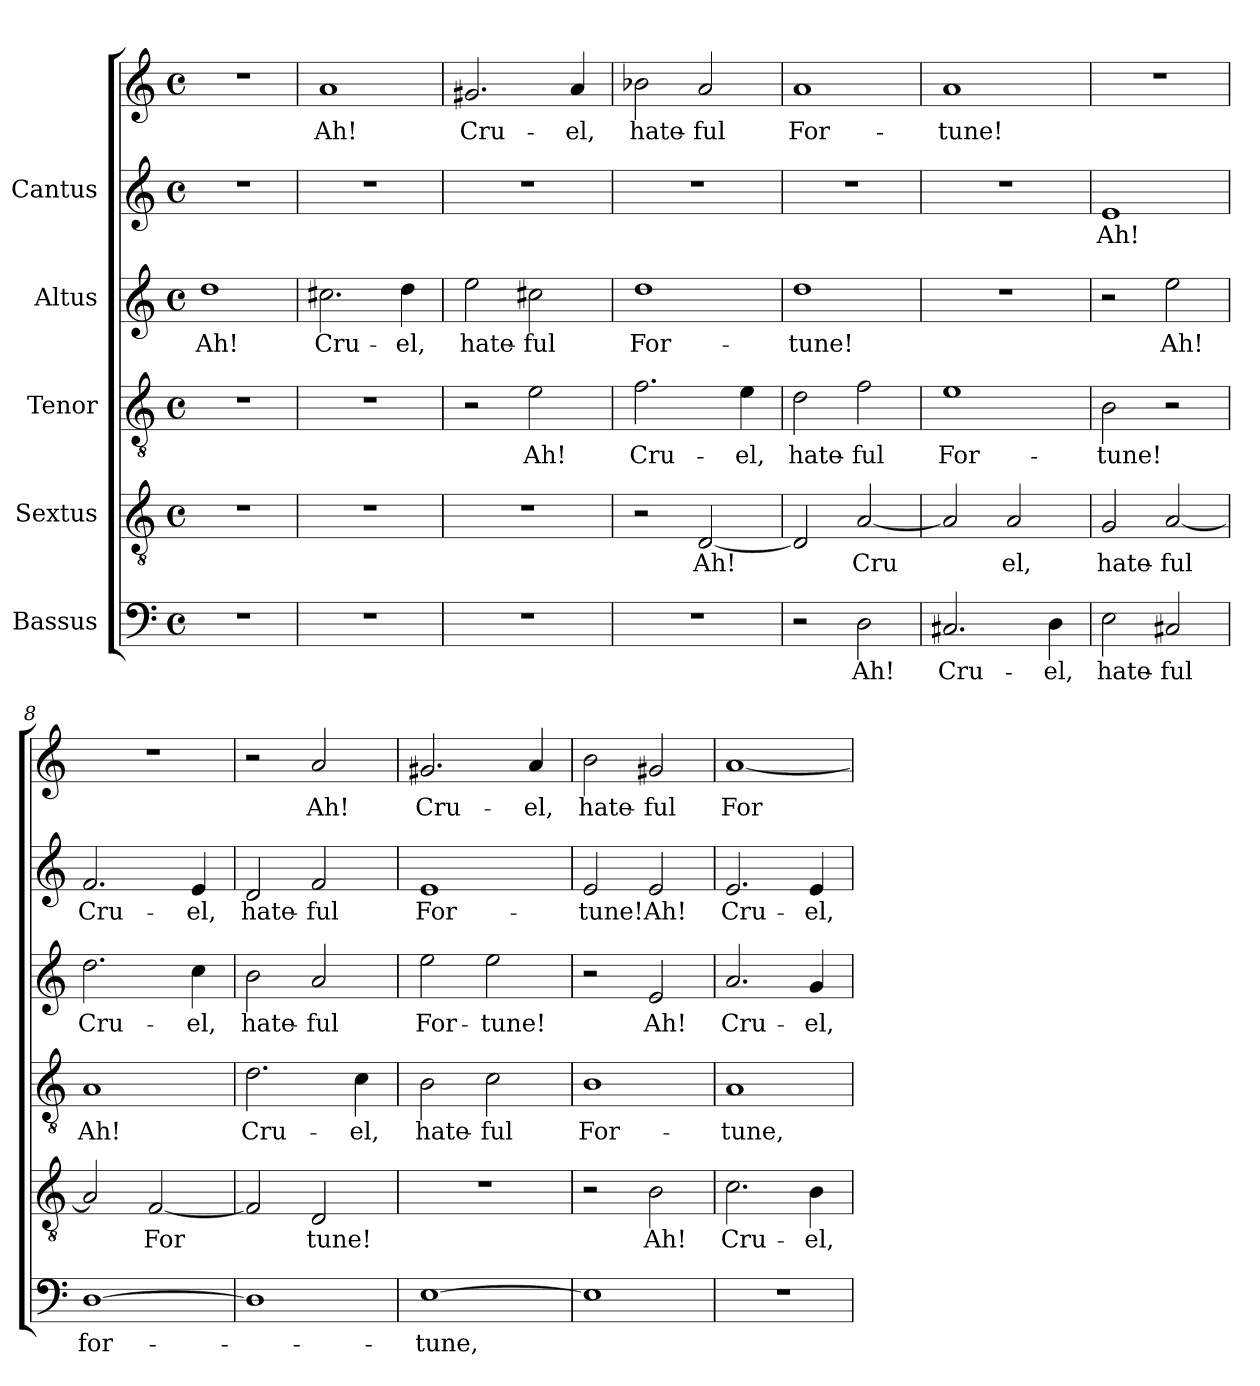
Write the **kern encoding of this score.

**kern	**text	**kern	**text	**kern	**text	**kern	**text	**kern	**text	**kern	**text
*part5	*part5	*part4	*part4	*part3	*part3	*part2	*part2	*part1	*part1	*part1	*part1
*staff6	*staff6	*staff5	*staff5	*staff4	*staff4	*staff3	*staff3	*staff2	*staff2	*staff1	*staff1
*I"Bassus	*	*I"Sextus	*	*I"Tenor	*	*I"Altus	*	*I"Cantus	*	*	*
!!LO:PB:g=z
*stria5	*	*stria5	*	*stria5	*	*stria5	*	*stria5	*	*stria5	*
*clefF4	*	*clefGv2	*	*clefGv2	*	*clefG2	*	*clefG2	*	*clefG2	*
*M4/4	*	*M4/4	*	*M4/4	*	*M4/4	*	*M4/4	*	*M4/4	*
*met(c)	*	*met(c)	*	*met(c)	*	*met(c)	*	*met(c)	*	*met(c)	*
=1	=1	=1	=1	=1	=1	=1	=1	=1	=1	=1	=1
!	!	!	!	!	!	!	!LO:LY:b:cj	!	!	!	!
1r	.	1r	.	1r	.	1dd	Ah!	1r	.	1r	.
=2	=2	=2	=2	=2	=2	=2	=2	=2	=2	=2	=2
!	!	!	!	!	!	!	!LO:LY:b:cj	!	!	!	!LO:LY:b:cj
1r	.	1r	.	1r	.	2.cc#X\	Cru-	1r	.	1a	Ah!
!	!	!	!	!	!	!	!LO:LY:b:cj	!	!	!	!
.	.	.	.	.	.	4dd\	-el,	.	.	.	.
=3	=3	=3	=3	=3	=3	=3	=3	=3	=3	=3	=3
!	!	!	!	!	!	!	!LO:LY:b:cj	!	!	!	!LO:LY:b:cj
1r	.	1r	.	2r	.	2ee\	hate-	1r	.	2.g#X/	Cru-
!	!	!	!	!	!LO:LY:b:cj	!	!LO:LY:b:cj	!	!	!	!
.	.	.	.	2e\	Ah!	2cc#X\	-ful	.	.	.	.
!	!	!	!	!	!	!	!	!	!	!	!LO:LY:b:cj
.	.	.	.	.	.	.	.	.	.	4a/	-el,
=4	=4	=4	=4	=4	=4	=4	=4	=4	=4	=4	=4
!	!	!	!	!	!LO:LY:b:cj	!	!LO:LY:b:cj	!	!	!	!LO:LY:b:cj
1r	.	2r	.	2.f\	Cru-	1dd	For-	1r	.	2b-X\	hate-
!	!	!	!LO:LY:b:cj	!	!	!	!	!	!	!	!LO:LY:b:cj
.	.	[<2D/	Ah!	.	.	.	.	.	.	2a/	-ful
!	!	!	!	!	!LO:LY:b:cj	!	!	!	!	!	!
.	.	.	.	4e\	-el,	.	.	.	.	.	.
=5	=5	=5	=5	=5	=5	=5	=5	=5	=5	=5	=5
!	!	!	!LO:LY:b:cj	!	!LO:LY:b:cj	!	!LO:LY:b:cj	!	!	!	!LO:LY:b:cj
2r	.	2D/]	.	2d\	hate-	1dd	-tune!	1r	.	1a	For-
!	!LO:LY:b:cj	!	!LO:LY:b:cj	!	!LO:LY:b:cj	!	!	!	!	!	!
2D\	Ah!	[<2A/	Cru-	2f\	-ful	.	.	.	.	.	.
=6	=6	=6	=6	=6	=6	=6	=6	=6	=6	=6	=6
!	!LO:LY:b:cj	!	!LO:LY:b:cj	!	!LO:LY:b:cj	!	!	!	!	!	!LO:LY:b:cj
2.C#X/	Cru-	2A/]	-	1e	For-	1r	.	1r	.	1a	-tune!
!	!	!	!LO:LY:b:cj	!	!	!	!	!	!	!	!
.	.	2A/	el,	.	.	.	.	.	.	.	.
!	!LO:LY:b:cj	!	!	!	!	!	!	!	!	!	!
4D\	-el,	.	.	.	.	.	.	.	.	.	.
=7	=7	=7	=7	=7	=7	=7	=7	=7	=7	=7	=7
!	!LO:LY:b:cj	!	!LO:LY:b:cj	!	!LO:LY:b:cj	!	!	!	!LO:LY:b:cj	!	!
2E\	hate-	2G/	hate-	2B\	-tune!	2r	.	1e	Ah!	1r	.
!	!LO:LY:b:cj	!	!LO:LY:b:cj	!	!	!	!LO:LY:b:cj	!	!	!	!
2C#X/	-ful	[<2A/	-ful	2r	.	2ee\	Ah!	.	.	.	.
!!LO:LB:g=z
=8	=8	=8	=8	=8	=8	=8	=8	=8	=8	=8	=8
!	!LO:LY:b:cj	!	!LO:LY:b:cj	!	!LO:LY:b:cj	!	!LO:LY:b:cj	!	!LO:LY:b:cj	!	!
[>1D	for-	2A/]	.	1A	Ah!	2.dd\	Cru-	2.f/	Cru-	1r	.
!	!	!	!LO:LY:b:cj	!	!	!	!	!	!	!	!
.	.	[<2F/	For-	.	.	.	.	.	.	.	.
!	!	!	!	!	!	!	!LO:LY:b:cj	!	!LO:LY:b:cj	!	!
.	.	.	.	.	.	4cc\	-el,	4e/	-el,	.	.
=9	=9	=9	=9	=9	=9	=9	=9	=9	=9	=9	=9
!	!	!	!LO:LY:b:cj	!	!LO:LY:b:cj	!	!LO:LY:b:cj	!	!LO:LY:b:cj	!	!
1D]	.	2F/]	-	2.d\	Cru-	2b\	hate-	2d/	hate-	2r	.
!	!	!	!LO:LY:b:cj	!	!	!	!LO:LY:b:cj	!	!LO:LY:b:cj	!	!LO:LY:b:cj
.	.	2D/	tune!	.	.	2a/	-ful	2f/	-ful	2a/	Ah!
!	!	!	!	!	!LO:LY:b:cj	!	!	!	!	!	!
.	.	.	.	4c\	-el,	.	.	.	.	.	.
=10	=10	=10	=10	=10	=10	=10	=10	=10	=10	=10	=10
!	!LO:LY:b:cj	!	!	!	!LO:LY:b:cj	!	!LO:LY:b:cj	!	!LO:LY:b:cj	!	!LO:LY:b:cj
[>1E	-tune,	1r	.	2B\	hate-	2ee\	For-	1e	For-	2.g#X/	Cru-
!	!	!	!	!	!LO:LY:b:cj	!	!LO:LY:b:cj	!	!	!	!
.	.	.	.	2c\	-ful	2ee\	-tune!	.	.	.	.
!	!	!	!	!	!	!	!	!	!	!	!LO:LY:b:cj
.	.	.	.	.	.	.	.	.	.	4a/	-el,
=11	=11	=11	=11	=11	=11	=11	=11	=11	=11	=11	=11
!	!	!	!	!	!LO:LY:b:cj	!	!	!	!LO:LY:b:cj	!	!LO:LY:b:cj
1E]	.	2r	.	1B	For-	2r	.	2e/	tune!	2b\	-hate-
!	!	!	!LO:LY:b:cj	!	!	!	!LO:LY:b:cj	!	!LO:LY:b:cj	!	!LO:LY:b:cj
.	.	2B\	Ah!	.	.	2e/	Ah!	2e/	Ah!	2g#X/	-ful
=12	=12	=12	=12	=12	=12	=12	=12	=12	=12	=12	=12
!	!	!	!LO:LY:b:cj	!	!LO:LY:b:cj	!	!LO:LY:b:cj	!	!LO:LY:b:cj	!	!LO:LY:b:cj
1r	.	2.c\	Cru-	1A	-tune,	2.a/	Cru-	2.e/	-Cru-	[<1a	For-
!	!	!	!LO:LY:b:cj	!	!	!	!LO:LY:b:cj	!	!LO:LY:b:cj	!	!
.	.	4B\	-el,	.	.	4g/	-el,	4e/	-el,	.	.
=	=	=	=	=	=	=	=	=	=	=	=
*-	*-	*-	*-	*-	*-	*-	*-	*-	*-	*-	*-
